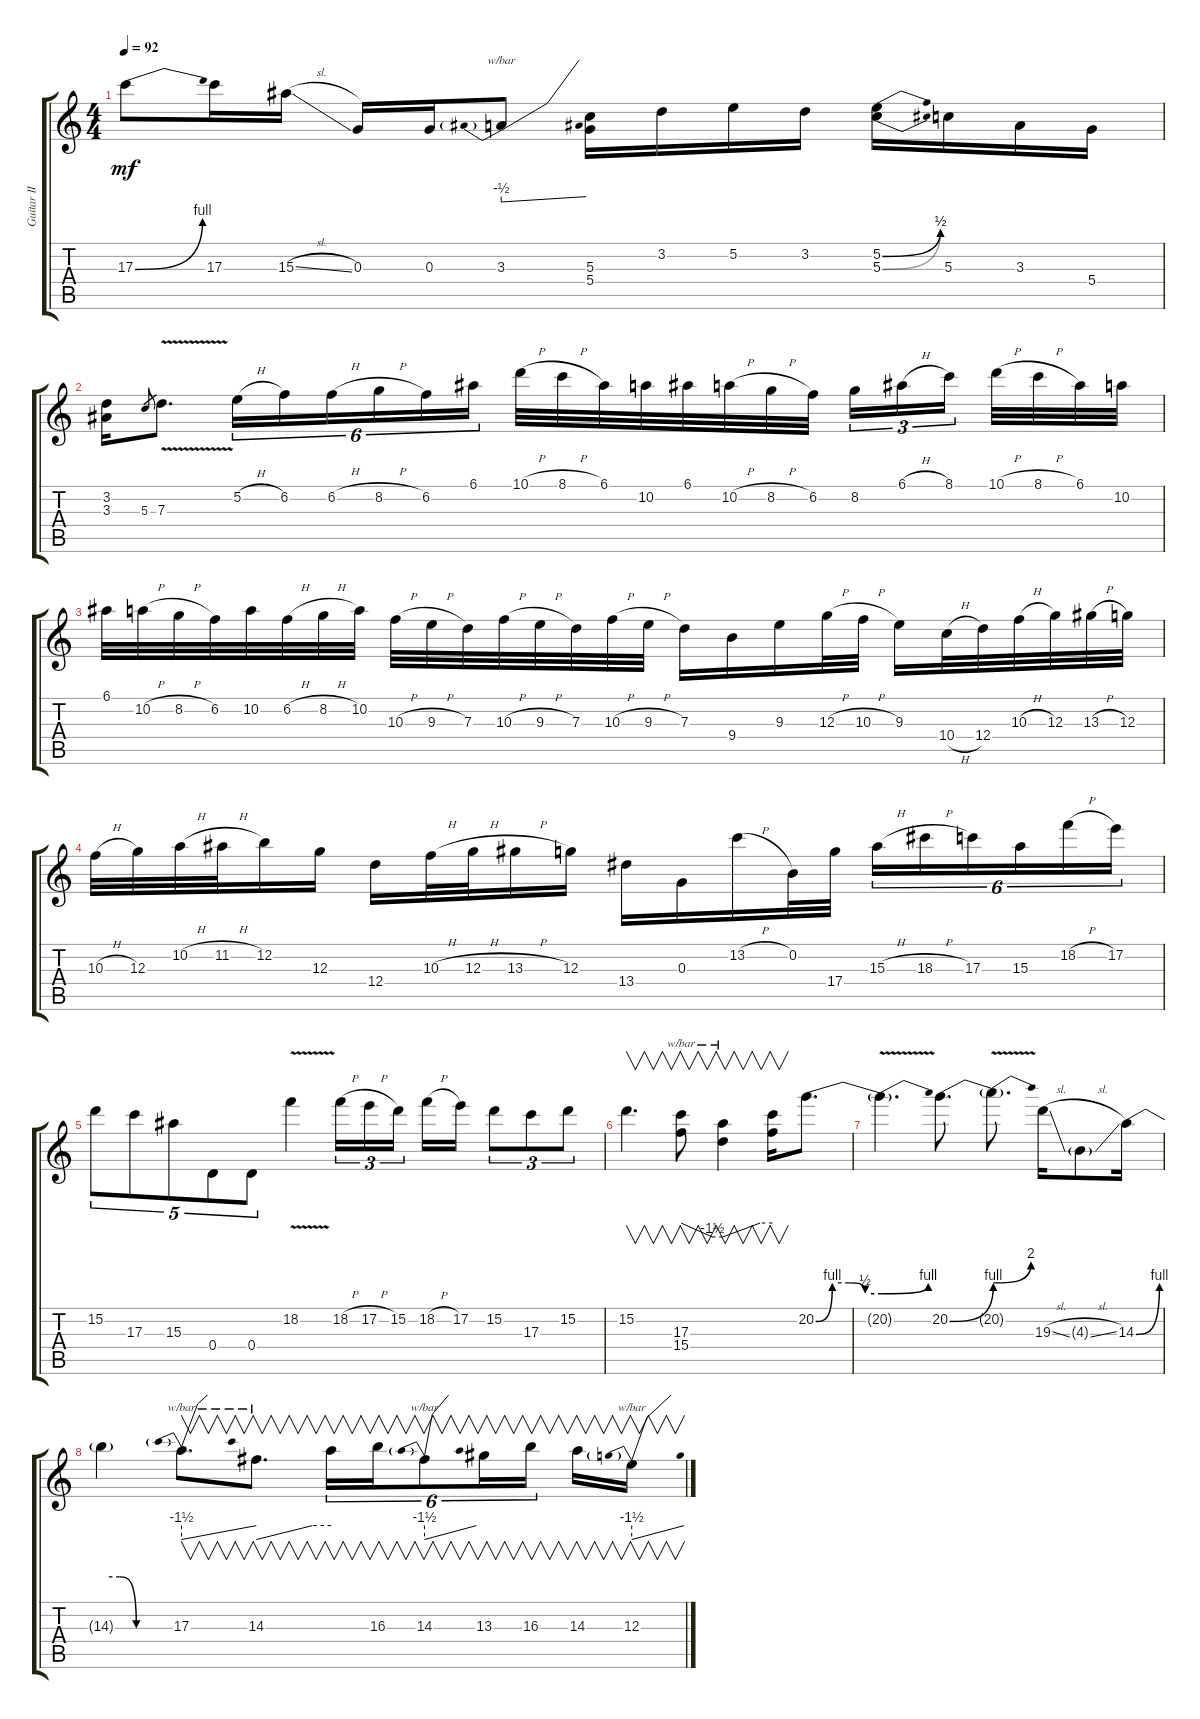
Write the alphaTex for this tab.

\track ("Guitar II" "Guitar II") {instrument distortionguitar}
\staff {score tabs}
\tuning (E4 B3 G3 D3 A2 E2) {hide}
\ts (4 4)
\tempo 92
\clef g2
\ks c
17.3{be (bend 0 0 60 4) t}.8{dy mf} 17.3.16 15.3{sl}.16 0.3.16 0.3.16 3.3.8{tbe (predivedive default 0 -2 60 0)} (5.3 5.4).16 3.2.16 5.2.16 3.2.16 (5.2{be (bend 0 0 60 2)} 5.3{be (bend 0 0 60 2)}).16 5.3.16 3.3.16 5.4.16 |
(3.2 3.3).16 5.3.8{gr} 7.3{v}.8{d} 5.2{h}.16{tu (6 4)} 6.2.16{tu (6 4)} 6.2{h}.16{tu (6 4)} 8.2{h}.16{tu (6 4)} 6.2.16{tu (6 4)} 6.1.16{tu (6 4)} 10.1{h}.32 8.1{h}.32 6.1.32 10.2.32 6.1.32 10.2{h}.32 8.2{h}.32 6.2.32 8.2.16{tu (3 2)} 6.1{h}.16{tu (3 2)} 8.1.16{tu (3 2)} 10.1{h}.32 8.1{h}.32 6.1.32 10.2.32 |
6.1.32 10.2{h}.32 8.2{h}.32 6.2.32 10.2.32 6.2{h}.32 8.2{h}.32 10.2.32 10.3{h}.32 9.3{h}.32 7.3.32 10.3{h}.32 9.3{h}.32 7.3.32 10.3{h}.32 9.3{h}.32 7.3.16 9.4.16 9.3.16 12.3{h}.32 10.3{h}.32 9.3.16 10.4{h}.32 12.4.32 10.3{h}.32 12.3.32 13.3{h}.32 12.3.32 |
10.3{h}.32 12.3.32 10.2{h}.32 11.2{h}.32 12.2.16 12.3.16 12.4.16 10.3{h}.32 12.3{h}.32 13.3{h}.16 12.3.16 13.4.16 0.3.16 13.2{h}.16 0.2.32 17.4.32 15.3{h}.16{tu (6 4)} 18.3{h}.16{tu (6 4)} 17.3.16{tu (6 4)} 15.3.16{tu (6 4)} 18.2{h}.16{tu (6 4)} 17.2.16{tu (6 4)} |
15.2.8{tu (5 4)} 17.3.8{tu (5 4)} 15.3.8{tu (5 4)} 0.4.8{tu (5 4)} 0.4.8{tu (5 4)} 18.2{v}.4 18.2{h}.16{tu (3 2)} 17.2{h}.16{tu (3 2)} 15.2.16{tu (3 2)} 18.2{h}.16 17.2.16 15.2.8{tu (3 2)} 17.3.8{tu (3 2)} 15.2.8{tu (3 2)} |
15.2.4{v d} (17.3 15.4).8{v tbe (custom default 0 0 45 -6 60 -6)} (17.3{t} 15.4{t}).4{v tbe (custom default 0 -6 45 0 60 0)} (17.3{t} 15.4{t}).16{v} 20.2{be (custom 0 0 15 4 30 4 45 2 60 2)}.8{d} |
20.2{be (bend 0 2 60 4) v t}.4{d} 20.2{be (bend 0 0 60 4)}.8{d} 20.2{be (bend 0 4 60 8) v t}.8{d} 19.3{sl}.16 4.3{sl g}.8 14.3{be (bend 0 0 60 4)}.16 |
14.3{be (custom 0 4 15 4 30 0 60 0) t}.4 17.3.8{v d tbe (predivedive default 0 -6 60 0)} 14.3.8{v d tbe (custom default 0 -6 45 0 60 0)} 14.3{t}.16{v tu (6 4)} 16.3.16{v tu (6 4)} 14.3.8{v tu (6 4) tbe (predivedive default 0 -6 60 0)} 13.3.16{v tu (6 4)} 16.3.16{v tu (6 4)} 14.3.16{v} 12.3.16{v tbe (predivedive default 0 -6 60 0)}
